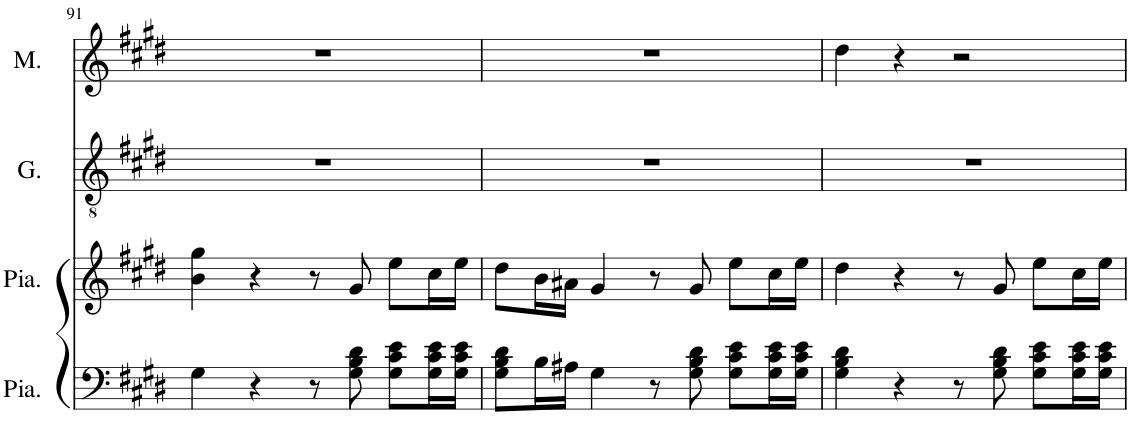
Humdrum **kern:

**kern	**kern	**kern	**kern	**kern	**kern	**kern
*part7	*part6	*part5	*part4	*part3	*part2	*part1
*staff7	*staff6	*staff5	*staff4	*staff3	*staff2	*staff1
*I"Piano	*I"Piano	*I"Basses	*I"Ténors	*I"Sopranis	*I"Galuchet	*I"Malaga
*I'Pia.	*I'Pia.	*I'B.	*I'T.	*I'S.	*I'G.	*I'M.
!!LO:PB:g=z
*clefF4	*clefG2	*clefF4	*clefGv2	*clefG2	*clefGv2	*clefG2
*	*	*	*Trd4c7	*	*Trd8c14	*
*k[f#c#g#d#]	*k[f#c#g#d#]	*k[f#c#g#d#]	*k[f#c#g#d#]	*k[f#c#g#d#]	*k[f#c#g#d#]	*k[f#c#g#d#]
*M4/4	*M4/4	*M4/4	*M4/4	*M4/4	*M4/4	*M4/4
*met(c)	*met(c)	*met(c)	*met(c)	*met(c)	*met(c)	*met(c)
=91	=91	=91	=91	=91	=91	=91
4G#\	4b\ 4gg#\	2r	2r	2r	1r	1r
4r	4r	.	.	.	.	.
8r	8r	8r	8r	8r	.	.
8G#\ 8B\ 8d#\	8g#/	8G#	8B 8d#	8g#	.	.
8G#\ 8c#\ 8e\L	8ee\L	8G#\L	8c#\ 8e\L	8ee\L	.	.
16G#\ 16c#\ 16e\L	16cc#\L	16G#\L	16c#\ 16e\L	16dd#\L	.	.
16G#\ 16c#\ 16e\JJ	16ee\JJ	16G#\JJ	16c#\ 16e\JJ	16cc#\JJ	.	.
=92	=92	=92	=92	=92	=92	=92
8G#\ 8B\ 8d#\L	8dd#\L	8G#\L	8B/ 8d#/L	8dd#\L	1r	1r
16B\L	16b\L	16B\L	16B/L	16b\L	.	.
16A#X\JJ	16a#X\JJ	16A#X\JJ	16A#X/JJ	16a#X\JJ	.	.
4G#\	4g#/	4G#	4G#	4g#	.	.
8r	8r	8r	8r	8r	.	.
8G#\ 8B\ 8d#\	8g#/	8G#	8B 8d#	8g#	.	.
8G#\ 8c#\ 8e\L	8ee\L	8G#\L	8c#\ 8e\L	8ee\L	.	.
16G#\ 16c#\ 16e\L	16cc#\L	16G#\L	16c#\ 16e\L	16cc#\L	.	.
16G#\ 16c#\ 16e\JJ	16ee\JJ	16G#\JJ	16c#\ 16e\JJ	16ee\JJ	.	.
=93	=93	=93	=93	=93	=93	=93
4G#\ 4B\ 4d#\	4dd#\	2G#	2B 2d#	2dd#	1r	4dd#\
4r	4r	.	.	.	.	4r
8r	8r	8r	8r	8r	.	2r
8G#\ 8B\ 8d#\	8g#/	8G#	8B 8d#	8g#	.	.
8G#\ 8c#\ 8e\L	8ee\L	8G#\L	8c#\ 8e\L	8ee\L	.	.
16G#\ 16c#\ 16e\L	16cc#\L	16G#\L	16c#\ 16e\L	16dd#\L	.	.
16G#\ 16c#\ 16e\JJ	16ee\JJ	16G#\JJ	16c#\ 16e\JJ	16cc#\JJ	.	.
=	=	=	=	=	=	=
*-	*-	*-	*-	*-	*-	*-
